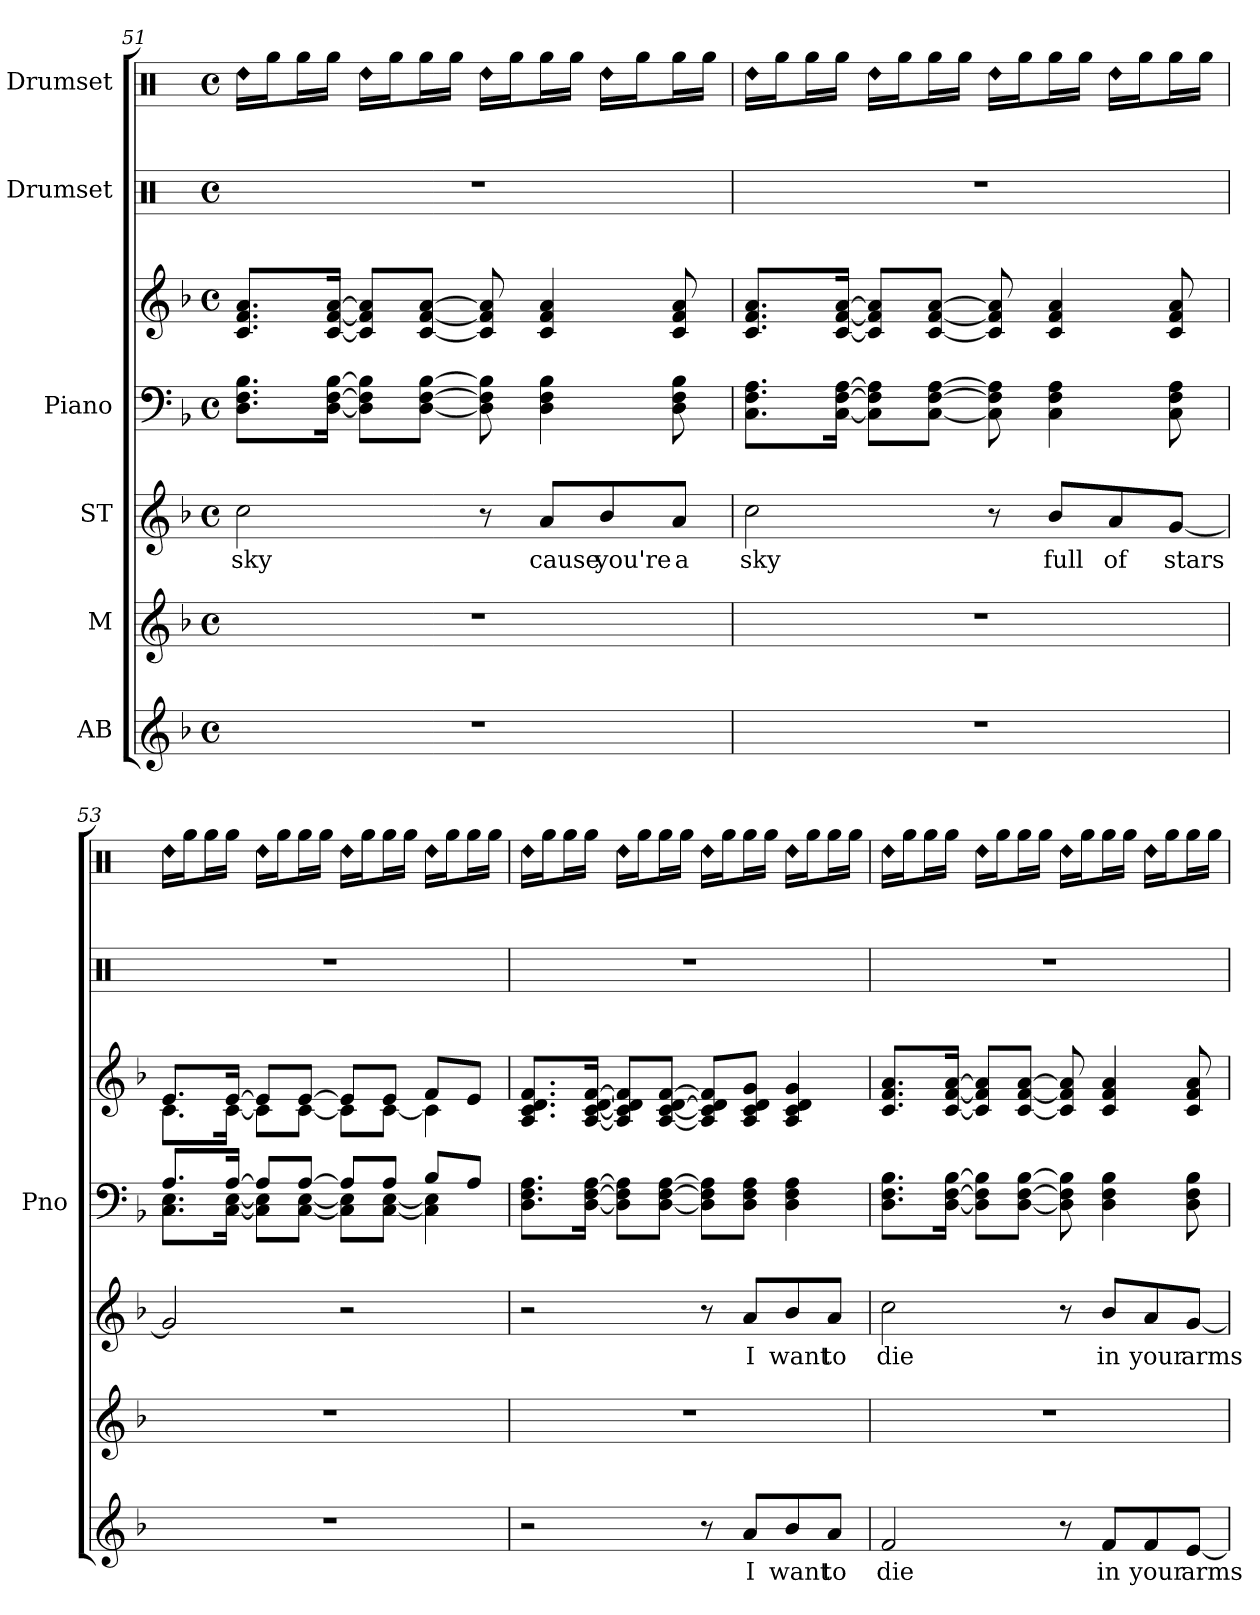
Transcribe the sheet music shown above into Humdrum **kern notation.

**kern	**text	**kern	**kern	**text	**kern	**kern	**kern	**kern
*part6	*part6	*part5	*part4	*part4	*part3	*part3	*part2	*part1
*staff7	*staff7	*staff6	*staff5	*staff5	*staff4	*staff3	*staff2	*staff1
*I"AB	*	*I"M	*I"ST	*	*I"Piano	*	*I"Drumset	*I"Drumset
*	*	*	*	*	*I'Pno	*	*	*
*clefG2	*	*clefG2	*clefG2	*	*clefF4	*clefG2	*clefX	*clefX
*k[b-]	*	*k[b-]	*k[b-]	*	*k[b-]	*k[b-]	*k[]	*k[]
*M4/4	*	*M4/4	*M4/4	*	*M4/4	*M4/4	*M4/4	*M4/4
*met(c)	*	*met(c)	*met(c)	*	*met(c)	*met(c)	*met(c)	*met(c)
=51	=51	=51	=51	=51	=51	=51	=51	=51
!	!	!	!	!LO:LY:b	!	!	!	!LO:N:head=diamond
1r	.	1r	2cc\	-sky	8.D\ 8.F\ 8.B-\L	8.c/ 8.f/ 8.a/L	1r	16Rdd/LL
.	.	.	.	.	.	.	.	16Rgg\J
.	.	.	.	.	.	.	.	16Rgg\L
.	.	.	.	.	[16D\ [16F\ [16B-\Jk	[16c/ [16f/ [16a/Jk	.	16Rgg\JJ
!	!	!	!	!	!	!	!	!LO:N:head=diamond
.	.	.	.	.	8D]\ 8F]\ 8B-]\L	8c]/ 8f]/ 8a]/L	.	16Rdd/LL
.	.	.	.	.	.	.	.	16Rgg\J
.	.	.	.	.	[8D\ [8F\ [8B-\J	[8c/ [8f/ [8a/J	.	16Rgg\L
.	.	.	.	.	.	.	.	16Rgg\JJ
!	!	!	!	!	!	!	!	!LO:N:head=diamond
.	.	.	8r	.	8D\] 8F\] 8B-\]	8c/] 8f/] 8a/]	.	16Rdd/LL
.	.	.	.	.	.	.	.	16Rgg\J
!	!	!	!	!LO:LY:b	!	!	!	!
.	.	.	8a/L	cause	4D\ 4F\ 4B-\	4c/ 4f/ 4a/	.	16Rgg\L
.	.	.	.	.	.	.	.	16Rgg\JJ
!	!	!	!	!LO:LY:b	!	!	!	!LO:N:head=diamond
.	.	.	8b-/	you're	.	.	.	16Rdd/LL
.	.	.	.	.	.	.	.	16Rgg\J
!	!	!	!	!LO:LY:b	!	!	!	!
.	.	.	8a/J	a	8D\ 8F\ 8B-\	8c/ 8f/ 8a/	.	16Rgg\L
.	.	.	.	.	.	.	.	16Rgg\JJ
=52	=52	=52	=52	=52	=52	=52	=52	=52
!	!	!	!	!LO:LY:b	!	!	!	!LO:N:head=diamond
1r	.	1r	2cc\	-sky	8.C\ 8.F\ 8.A\L	8.c/ 8.f/ 8.a/L	1r	16Rdd/LL
.	.	.	.	.	.	.	.	16Rgg\J
.	.	.	.	.	.	.	.	16Rgg\L
.	.	.	.	.	[16C\ [16F\ [16A\Jk	[16c/ [16f/ [16a/Jk	.	16Rgg\JJ
!	!	!	!	!	!	!	!	!LO:N:head=diamond
.	.	.	.	.	8C]\ 8F]\ 8A]\L	8c]/ 8f]/ 8a]/L	.	16Rdd/LL
.	.	.	.	.	.	.	.	16Rgg\J
.	.	.	.	.	[8C\ [8F\ [8A\J	[8c/ [8f/ [8a/J	.	16Rgg\L
.	.	.	.	.	.	.	.	16Rgg\JJ
!	!	!	!	!	!	!	!	!LO:N:head=diamond
.	.	.	8r	.	8C\] 8F\] 8A\]	8c/] 8f/] 8a/]	.	16Rdd/LL
.	.	.	.	.	.	.	.	16Rgg\J
!	!	!	!	!LO:LY:b	!	!	!	!
.	.	.	8b-/L	full	4C\ 4F\ 4A\	4c/ 4f/ 4a/	.	16Rgg\L
.	.	.	.	.	.	.	.	16Rgg\JJ
!	!	!	!	!LO:LY:b	!	!	!	!LO:N:head=diamond
.	.	.	8a/	of	.	.	.	16Rdd/LL
.	.	.	.	.	.	.	.	16Rgg\J
!	!	!	!	!LO:LY:b	!	!	!	!
.	.	.	[8g/J	-stars	8C\ 8F\ 8A\	8c/ 8f/ 8a/	.	16Rgg\L
.	.	.	.	.	.	.	.	16Rgg\JJ
!!LO:LB:g=z
=53	=53	=53	=53	=53	=53	=53	=53	=53
*	*	*	*	*	*^	*^	*	*
!	!	!	!	!	!	!	!	!	!	!LO:N:head=diamond
1r	.	1r	2g/]	.	8.A/L	8.C\ 8.E\L	8.e/L	8.c\L	1r	16Rdd/LL
.	.	.	.	.	.	.	.	.	.	16Rgg\J
.	.	.	.	.	.	.	.	.	.	16Rgg\L
.	.	.	.	.	[16A/Jk	[16C\ [16E\Jk	[16e/Jk	[16c\Jk	.	16Rgg\JJ
!	!	!	!	!	!	!	!	!	!	!LO:N:head=diamond
.	.	.	.	.	8A/L]	8C]\ 8E]\L	8e/L]	8c\L]	.	16Rdd/LL
.	.	.	.	.	.	.	.	.	.	16Rgg\J
.	.	.	.	.	[8A/J	[8C\ [8E\J	[8e/J	[8c\J	.	16Rgg\L
.	.	.	.	.	.	.	.	.	.	16Rgg\JJ
!	!	!	!	!	!	!	!	!	!	!LO:N:head=diamond
.	.	.	2r	.	8A/L]	8C]\ 8E]\L	8e/L]	8c\L]	.	16Rdd/LL
.	.	.	.	.	.	.	.	.	.	16Rgg\J
.	.	.	.	.	8A/J	[8C\ [8E\J	8e/J	[8c\J	.	16Rgg\L
.	.	.	.	.	.	.	.	.	.	16Rgg\JJ
!	!	!	!	!	!	!	!	!	!	!LO:N:head=diamond
.	.	.	.	.	8B-/L	4C\] 4E\]	8f/L	4c\]	.	16Rdd/LL
.	.	.	.	.	.	.	.	.	.	16Rgg\J
.	.	.	.	.	8A/J	.	8e/J	.	.	16Rgg\L
.	.	.	.	.	.	.	.	.	.	16Rgg\JJ
*	*	*	*	*	*v	*v	*	*	*	*
*	*	*	*	*	*	*v	*v	*	*
=54	=54	=54	=54	=54	=54	=54	=54	=54
!	!	!	!	!	!	!	!	!LO:N:head=diamond
2r	.	1r	2r	.	8.D\ 8.F\ 8.A\L	8.A/ 8.c/ 8.d/ 8.f/L	1r	16Rdd/LL
.	.	.	.	.	.	.	.	16Rgg\J
.	.	.	.	.	.	.	.	16Rgg\L
.	.	.	.	.	[16D\ [16F\ [16A\Jk	[16A/ [16c/ [16d/ [16f/Jk	.	16Rgg\JJ
!	!	!	!	!	!	!	!	!LO:N:head=diamond
.	.	.	.	.	8D]\ 8F]\ 8A]\L	8A]/ 8c]/ 8d]/ 8f]/L	.	16Rdd/LL
.	.	.	.	.	.	.	.	16Rgg\J
.	.	.	.	.	[8D\ [8F\ [8A\J	[8A/ [8c/ [8d/ [8f/J	.	16Rgg\L
.	.	.	.	.	.	.	.	16Rgg\JJ
!	!	!	!	!	!	!	!	!LO:N:head=diamond
8r	.	.	8r	.	8D]\ 8F]\ 8A]\L	8A]/ 8c]/ 8d]/ 8f]/L	.	16Rdd/LL
.	.	.	.	.	.	.	.	16Rgg\J
!	!LO:LY:b	!	!	!LO:LY:b	!	!	!	!
8a/L	I	.	8a/L	I	8D\ 8F\ 8A\J	8A/ 8c/ 8d/ 8g/J	.	16Rgg\L
.	.	.	.	.	.	.	.	16Rgg\JJ
!	!LO:LY:b	!	!	!LO:LY:b	!	!	!	!LO:N:head=diamond
8b-/	want	.	8b-/	want	4D\ 4F\ 4A\	4A/ 4c/ 4d/ 4g/	.	16Rdd/LL
.	.	.	.	.	.	.	.	16Rgg\J
!	!LO:LY:b	!	!	!LO:LY:b	!	!	!	!
8a/J	to	.	8a/J	to	.	.	.	16Rgg\L
.	.	.	.	.	.	.	.	16Rgg\JJ
=55	=55	=55	=55	=55	=55	=55	=55	=55
!	!LO:LY:b	!	!	!LO:LY:b	!	!	!	!LO:N:head=diamond
2f/	die	1r	2cc\	die	8.D\ 8.F\ 8.B-\L	8.c/ 8.f/ 8.a/L	1r	16Rdd/LL
.	.	.	.	.	.	.	.	16Rgg\J
.	.	.	.	.	.	.	.	16Rgg\L
.	.	.	.	.	[16D\ [16F\ [16B-\Jk	[16c/ [16f/ [16a/Jk	.	16Rgg\JJ
!	!	!	!	!	!	!	!	!LO:N:head=diamond
.	.	.	.	.	8D]\ 8F]\ 8B-]\L	8c]/ 8f]/ 8a]/L	.	16Rdd/LL
.	.	.	.	.	.	.	.	16Rgg\J
.	.	.	.	.	[8D\ [8F\ [8B-\J	[8c/ [8f/ [8a/J	.	16Rgg\L
.	.	.	.	.	.	.	.	16Rgg\JJ
!	!	!	!	!	!	!	!	!LO:N:head=diamond
8r	.	.	8r	.	8D\] 8F\] 8B-\]	8c/] 8f/] 8a/]	.	16Rdd/LL
.	.	.	.	.	.	.	.	16Rgg\J
!	!LO:LY:b	!	!	!LO:LY:b	!	!	!	!
8f/L	in	.	8b-/L	in	4D\ 4F\ 4B-\	4c/ 4f/ 4a/	.	16Rgg\L
.	.	.	.	.	.	.	.	16Rgg\JJ
!	!LO:LY:b	!	!	!LO:LY:b	!	!	!	!LO:N:head=diamond
8f/	your	.	8a/	your	.	.	.	16Rdd/LL
.	.	.	.	.	.	.	.	16Rgg\J
!	!LO:LY:b	!	!	!LO:LY:b	!	!	!	!
[8e/J	arms	.	[8g/J	arms	8D\ 8F\ 8B-\	8c/ 8f/ 8a/	.	16Rgg\L
.	.	.	.	.	.	.	.	16Rgg\JJ
=	=	=	=	=	=	=	=	=
*-	*-	*-	*-	*-	*-	*-	*-	*-
